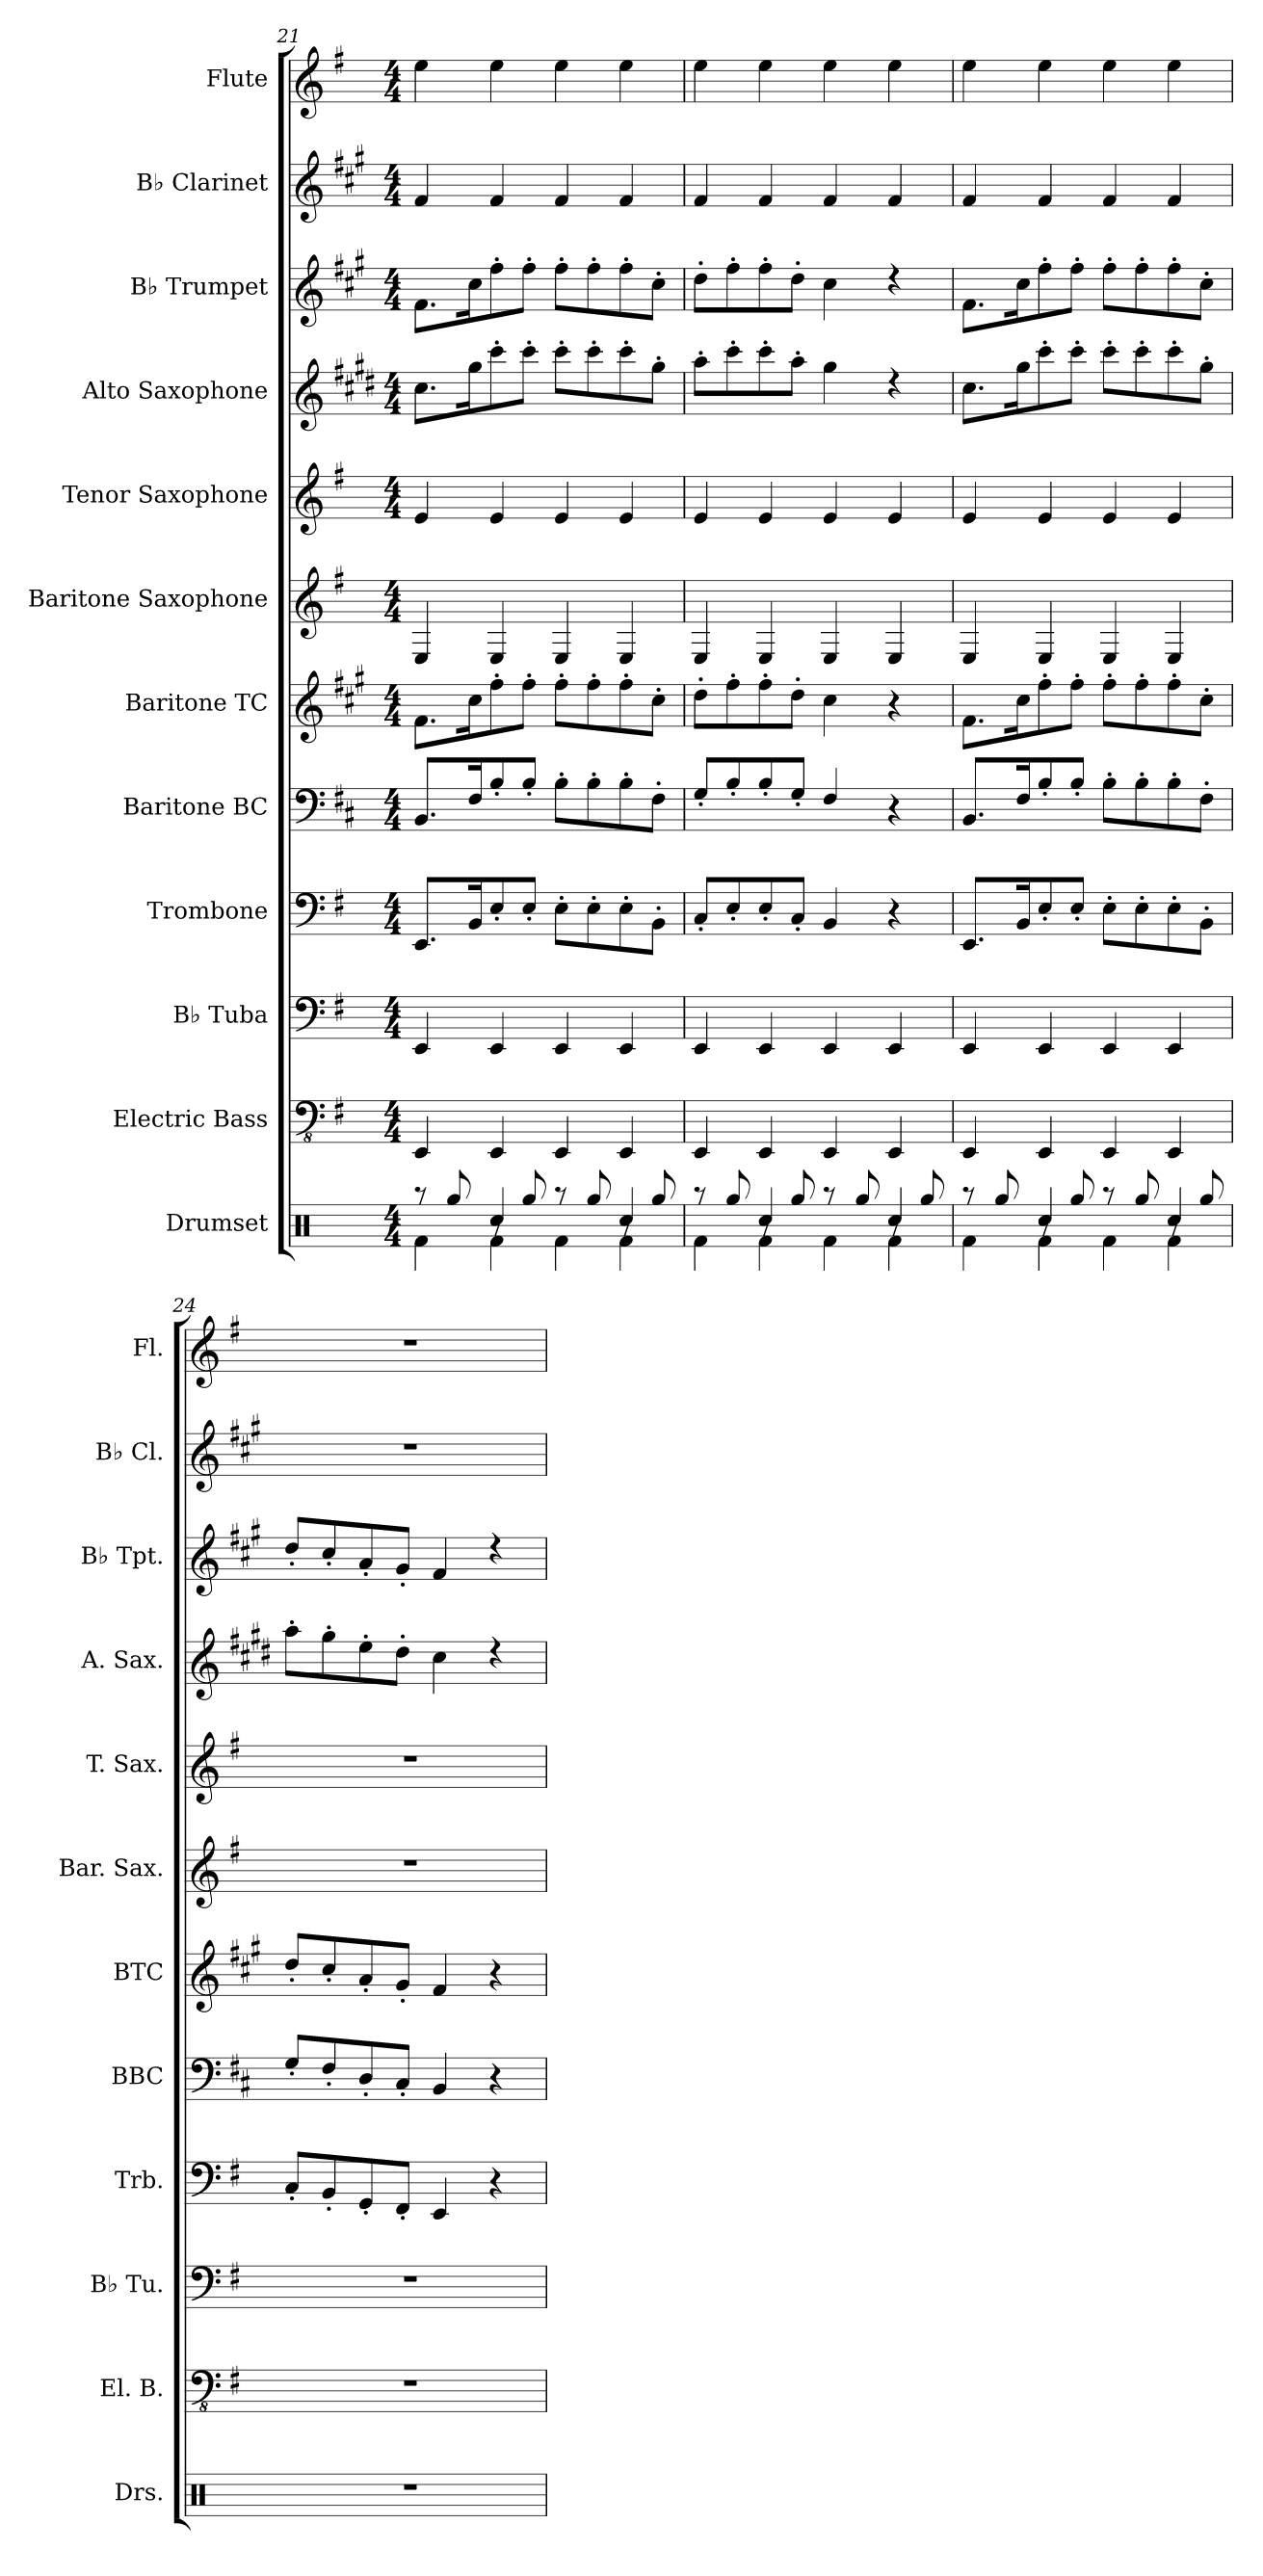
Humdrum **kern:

**kern	**kern	**kern	**kern	**kern	**kern	**kern	**kern	**kern	**kern	**kern	**kern
*part12	*part11	*part10	*part9	*part8	*part7	*part6	*part5	*part4	*part3	*part2	*part1
*staff12	*staff11	*staff10	*staff9	*staff8	*staff7	*staff6	*staff5	*staff4	*staff3	*staff2	*staff1
*I"Drumset	*I"Electric Bass	*I"B♭ Tuba	*I"Trombone	*I"Baritone BC	*I"Baritone TC	*I"Baritone Saxophone	*I"Tenor Saxophone	*I"Alto Saxophone	*I"B♭ Trumpet	*I"B♭ Clarinet	*I"Flute
*I'Drs.	*I'El. B.	*I'B♭ Tu.	*I'Trb.	*I'BBC	*I'BTC	*I'Bar. Sax.	*I'T. Sax.	*I'A. Sax.	*I'B♭ Tpt.	*I'B♭ Cl.	*I'Fl.
*clefX	*clefFv4	*clefF4	*clefF4	*clefF4	*clefG2	*clefG2	*clefG2	*clefG2	*clefG2	*clefG2	*clefG2
*	*	*	*	*ITrd4c7	*ITrd1c2	*ITrd12c21	*ITrd8c14	*ITrd5c9	*ITrd1c2	*ITrd1c2	*
*k[]	*k[f#]	*k[f#]	*k[f#]	*k[f#]	*k[f#]	*k[f#]	*k[f#]	*k[f#]	*k[f#]	*k[f#]	*k[f#]
*	*G:	*G:	*G:	*G:	*G:	*G:	*G:	*G:	*G:	*G:	*G:
*M4/4	*M4/4	*M4/4	*M4/4	*M4/4	*M4/4	*M4/4	*M4/4	*M4/4	*M4/4	*M4/4	*M4/4
=21	=21	=21	=21	=21	=21	=21	=21	=21	=21	=21	=21
*^	*	*	*	*	*	*	*	*	*	*	*
*	*^	*	*	*	*	*	*	*	*	*	*	*
8r	4Rf\	4ryy	4EEE/	4EE/	8.EE/L	8.EE/L	8.e\L	4EE/	4E/	8.e\L	8.e\L	4e/	4ee\
8Rgg/	.	.	.	.	.	.	.	.	.	.	.	.	.
.	.	.	.	.	16BB/K	16BB/K	16b\K	.	.	16b\K	16b\K	.	.
8r	4Rf\	4Rcc/	4EEE/	4EE/	8E'/	8E'/	8ee'\	4EE/	4E/	8ee'\	8ee'\	4e/	4ee\
8Rgg/	.	.	.	.	8E'/J	8E'/J	8ee'\J	.	.	8ee'\J	8ee'\J	.	.
8r	4Rf\	4ryy	4EEE/	4EE/	8E'\L	8E'\L	8ee'\L	4EE/	4E/	8ee'\L	8ee'\L	4e/	4ee\
8Rgg/	.	.	.	.	8E'\	8E'\	8ee'\	.	.	8ee'\	8ee'\	.	.
8r	4Rf\	4Rcc/	4EEE/	4EE/	8E'\	8E'\	8ee'\	4EE/	4E/	8ee'\	8ee'\	4e/	4ee\
8Rgg/	.	.	.	.	8BB'\J	8BB'\J	8b'\J	.	.	8b'\J	8b'\J	.	.
=22	=22	=22	=22	=22	=22	=22	=22	=22	=22	=22	=22	=22	=22
8r	4Rf\	4ryy	4EEE/	4EE/	8C'/L	8C'/L	8cc'\L	4EE/	4E/	8cc'\L	8cc'\L	4e/	4ee\
8Rgg/	.	.	.	.	8E'/	8E'/	8ee'\	.	.	8ee'\	8ee'\	.	.
8r	4Rf\	4Rcc/	4EEE/	4EE/	8E'/	8E'/	8ee'\	4EE/	4E/	8ee'\	8ee'\	4e/	4ee\
8Rgg/	.	.	.	.	8C'/J	8C'/J	8cc'\J	.	.	8cc'\J	8cc'\J	.	.
8r	4Rf\	4ryy	4EEE/	4EE/	4BB/	4BB/	4b\	4EE/	4E/	4b\	4b\	4e/	4ee\
8Rgg/	.	.	.	.	.	.	.	.	.	.	.	.	.
8r	4Rf\	4Rcc/	4EEE/	4EE/	4r	4r	4r	4EE/	4E/	4rdd	4rdd	4e/	4ee\
8Rgg/	.	.	.	.	.	.	.	.	.	.	.	.	.
!!LO:PB:g=z
=23	=23	=23	=23	=23	=23	=23	=23	=23	=23	=23	=23	=23	=23
8r	4Rf\	4ryy	4EEE/	4EE/	8.EE/L	8.EE/L	8.e\L	4EE/	4E/	8.e\L	8.e\L	4e/	4ee\
8Rgg/	.	.	.	.	.	.	.	.	.	.	.	.	.
.	.	.	.	.	16BB/K	16BB/K	16b\K	.	.	16b\K	16b\K	.	.
8r	4Rf\	4Rcc/	4EEE/	4EE/	8E'/	8E'/	8ee'\	4EE/	4E/	8ee'\	8ee'\	4e/	4ee\
8Rgg/	.	.	.	.	8E'/J	8E'/J	8ee'\J	.	.	8ee'\J	8ee'\J	.	.
8r	4Rf\	4ryy	4EEE/	4EE/	8E'\L	8E'\L	8ee'\L	4EE/	4E/	8ee'\L	8ee'\L	4e/	4ee\
8Rgg/	.	.	.	.	8E'\	8E'\	8ee'\	.	.	8ee'\	8ee'\	.	.
8r	4Rf\	4Rcc/	4EEE/	4EE/	8E'\	8E'\	8ee'\	4EE/	4E/	8ee'\	8ee'\	4e/	4ee\
8Rgg/	.	.	.	.	8BB'\J	8BB'\J	8b'\J	.	.	8b'\J	8b'\J	.	.
*v	*v	*v	*	*	*	*	*	*	*	*	*	*	*
=24	=24	=24	=24	=24	=24	=24	=24	=24	=24	=24	=24
1r	1rFF	1rF	8C'/L	8C'/L	8cc'/L	1rdd	1r	8cc'\L	8cc'/L	1rdd	1rdd
.	.	.	8BB'/	8BB'/	8b'/	.	.	8b'\	8b'/	.	.
.	.	.	8GG'/	8GG'/	8g'/	.	.	8g'\	8g'/	.	.
.	.	.	8FF#'/J	8FF#'/J	8f#'/J	.	.	8f#'\J	8f#'/J	.	.
.	.	.	4EE/	4EE/	4e/	.	.	4e\	4e/	.	.
.	.	.	4r	4r	4r	.	.	4rdd	4rdd	.	.
=	=	=	=	=	=	=	=	=	=	=	=
*-	*-	*-	*-	*-	*-	*-	*-	*-	*-	*-	*-
